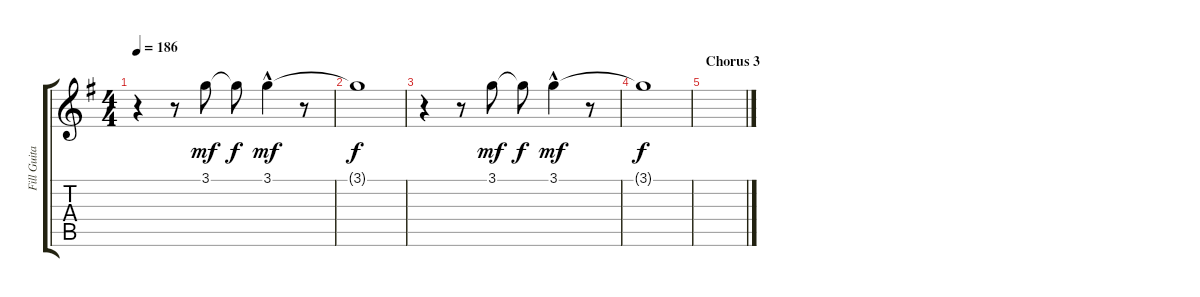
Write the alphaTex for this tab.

\track ("Fill Guitar" "Fill Guita") {instrument acousticguitarsteel}
\staff {score tabs}
\tuning (E4 B3 G3 D3 A2 E2) {hide}
\ts (4 4)
\tempo 186
\clef g2
\ks g
r.4{dy f} r.8 3.1.8{dy mf} 3.1{t}.8{dy f} 3.1{hac}.4{dy mf} r.8 |
3.1{t}.1{dy f} |
r.4 r.8 3.1.8{dy mf} 3.1{t}.8{dy f} 3.1{hac}.4{dy mf} r.8 |
3.1{t}.1{dy f} |
\section ("" "Chorus 3")
